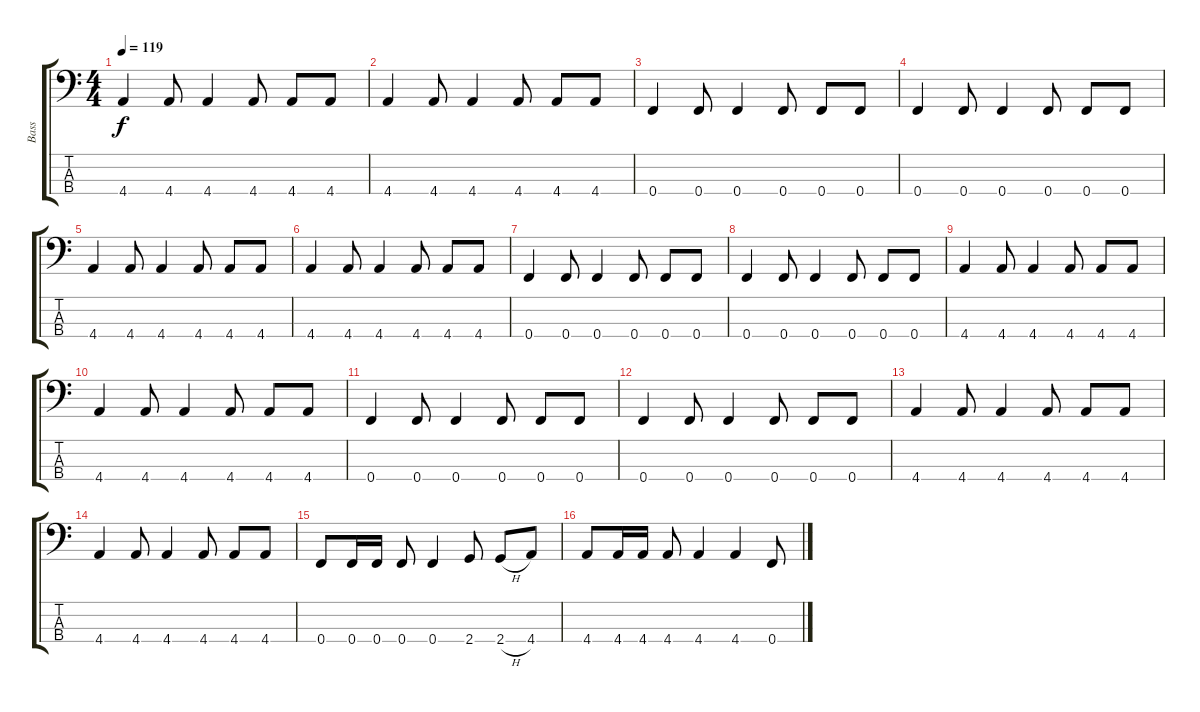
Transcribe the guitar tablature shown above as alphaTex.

\track ("Bass" "Bass") {instrument electricbasspick}
\staff {score tabs}
\tuning (Ab2 Eb2 Bb1 F1) {hide}
\ts (4 4)
\tempo 119
\clef f4
\ks c
4.4.4{dy f} 4.4.8 4.4.4 4.4.8 4.4.8 4.4.8 |
4.4.4 4.4.8 4.4.4 4.4.8 4.4.8 4.4.8 |
0.4.4 0.4.8 0.4.4 0.4.8 0.4.8 0.4.8 |
0.4.4 0.4.8 0.4.4 0.4.8 0.4.8 0.4.8 |
4.4.4 4.4.8 4.4.4 4.4.8 4.4.8 4.4.8 |
4.4.4 4.4.8 4.4.4 4.4.8 4.4.8 4.4.8 |
0.4.4 0.4.8 0.4.4 0.4.8 0.4.8 0.4.8 |
0.4.4 0.4.8 0.4.4 0.4.8 0.4.8 0.4.8 |
4.4.4 4.4.8 4.4.4 4.4.8 4.4.8 4.4.8 |
4.4.4 4.4.8 4.4.4 4.4.8 4.4.8 4.4.8 |
0.4.4 0.4.8 0.4.4 0.4.8 0.4.8 0.4.8 |
0.4.4 0.4.8 0.4.4 0.4.8 0.4.8 0.4.8 |
4.4.4 4.4.8 4.4.4 4.4.8 4.4.8 4.4.8 |
4.4.4 4.4.8 4.4.4 4.4.8 4.4.8 4.4.8 |
0.4.8 0.4.16 0.4.16 0.4.8 0.4.4 2.4.8 2.4{h}.8 4.4.8 |
4.4.8 4.4.16 4.4.16 4.4.8 4.4.4 4.4.4 0.4.8
